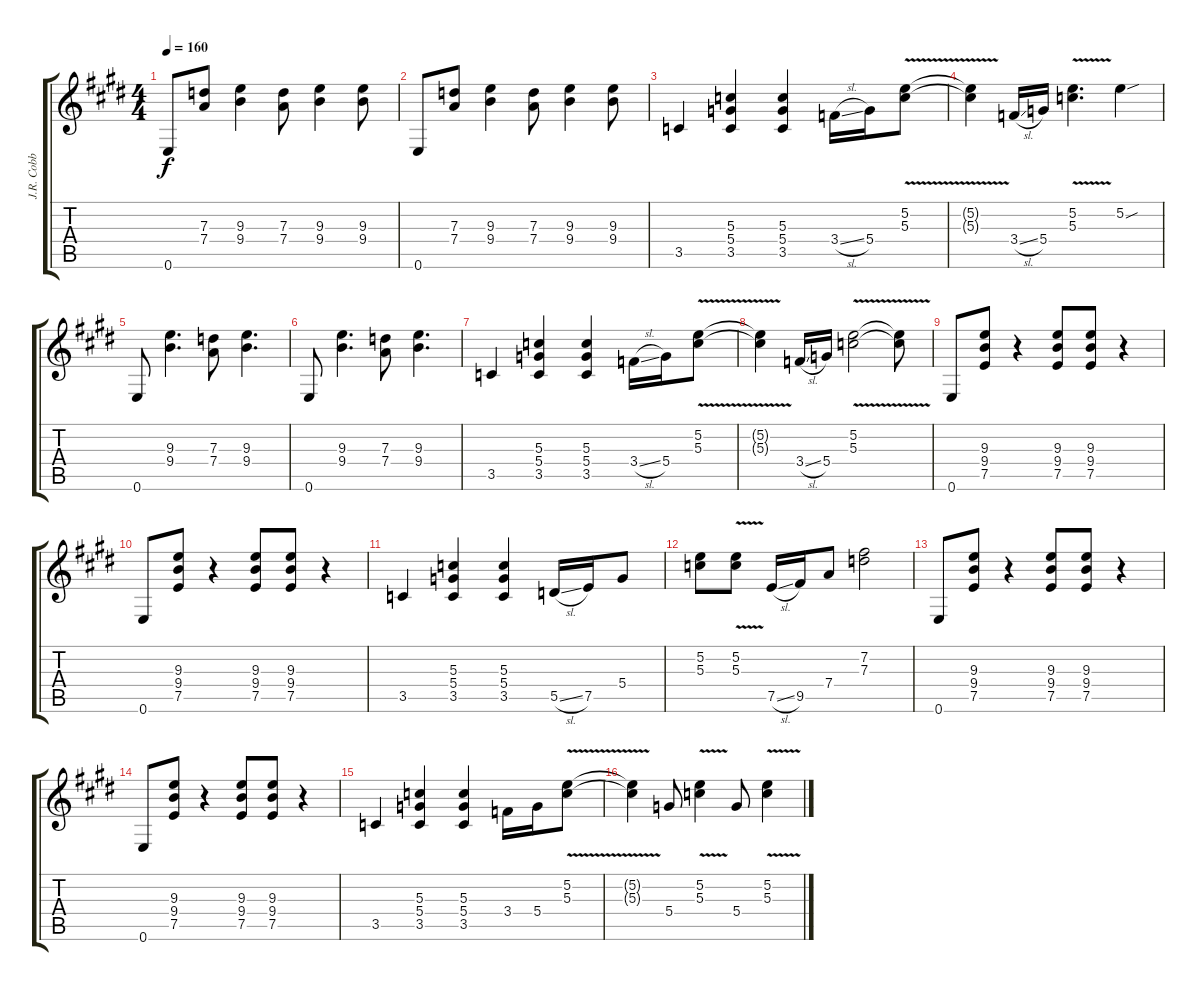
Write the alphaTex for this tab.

\track ("J.R. Cobb Guitar II" "J.R. Cobb ") {instrument distortionguitar}
\staff {score tabs}
\tuning (E4 B3 G3 D3 A2 E2) {hide}
\ts (4 4)
\tempo 160
\clef g2
\ks e
0.6.8{dy f} (7.3 7.4).8 (9.3 9.4).4 (7.3 7.4).8 (9.3 9.4).4 (9.3 9.4).8 |
0.6.8 (7.3 7.4).8 (9.3 9.4).4 (7.3 7.4).8 (9.3 9.4).4 (9.3 9.4).8 |
3.5.4 (5.3 5.4 3.5).4 (5.3 5.4 3.5).4 3.4{sl}.16 5.4.16 (5.2 5.3{v}).8 |
(5.2{t} 5.3{t}).4 3.4{sl}.16 5.4.16 (5.2 5.3{v}).4{d} 5.2{sou}.4 |
0.6.8 (9.3 9.4).4{d} (7.3 7.4).8 (9.3 9.4).4{d} |
0.6.8 (9.3 9.4).4{d} (7.3 7.4).8 (9.3 9.4).4{d} |
3.5.4 (5.3 5.4 3.5).4 (5.3 5.4 3.5).4 3.4{sl}.16 5.4.16 (5.2 5.3{v}).8 |
(5.2{t} 5.3{t}).4 3.4{sl}.16 5.4.16 (5.2 5.3{v}).2 (5.2{t} 5.3{t}).8 |
0.6.8 (9.3 9.4 7.5).8 r.4 (9.3 9.4 7.5).8 (9.3 9.4 7.5).8 r.4 |
0.6.8 (9.3 9.4 7.5).8 r.4 (9.3 9.4 7.5).8 (9.3 9.4 7.5).8 r.4 |
3.5.4 (5.3 5.4 3.5).4 (5.3 5.4 3.5).4 5.5{sl}.16 7.5.16 5.4.8 |
(5.2 5.3).8 (5.2 5.3{v}).8 7.5{sl}.16 9.5.16 7.4.8 (7.2 7.3).2 |
0.6.8 (9.3 9.4 7.5).8 r.4 (9.3 9.4 7.5).8 (9.3 9.4 7.5).8 r.4 |
0.6.8 (9.3 9.4 7.5).8 r.4 (9.3 9.4 7.5).8 (9.3 9.4 7.5).8 r.4 |
3.5.4 (5.3 5.4 3.5).4 (5.3 5.4 3.5).4 3.4.16 5.4.16 (5.2 5.3{v}).8 |
(5.2{t} 5.3{t}).4 5.4.8 (5.2 5.3{v}).4 5.4.8 (5.2 5.3{v}).4
